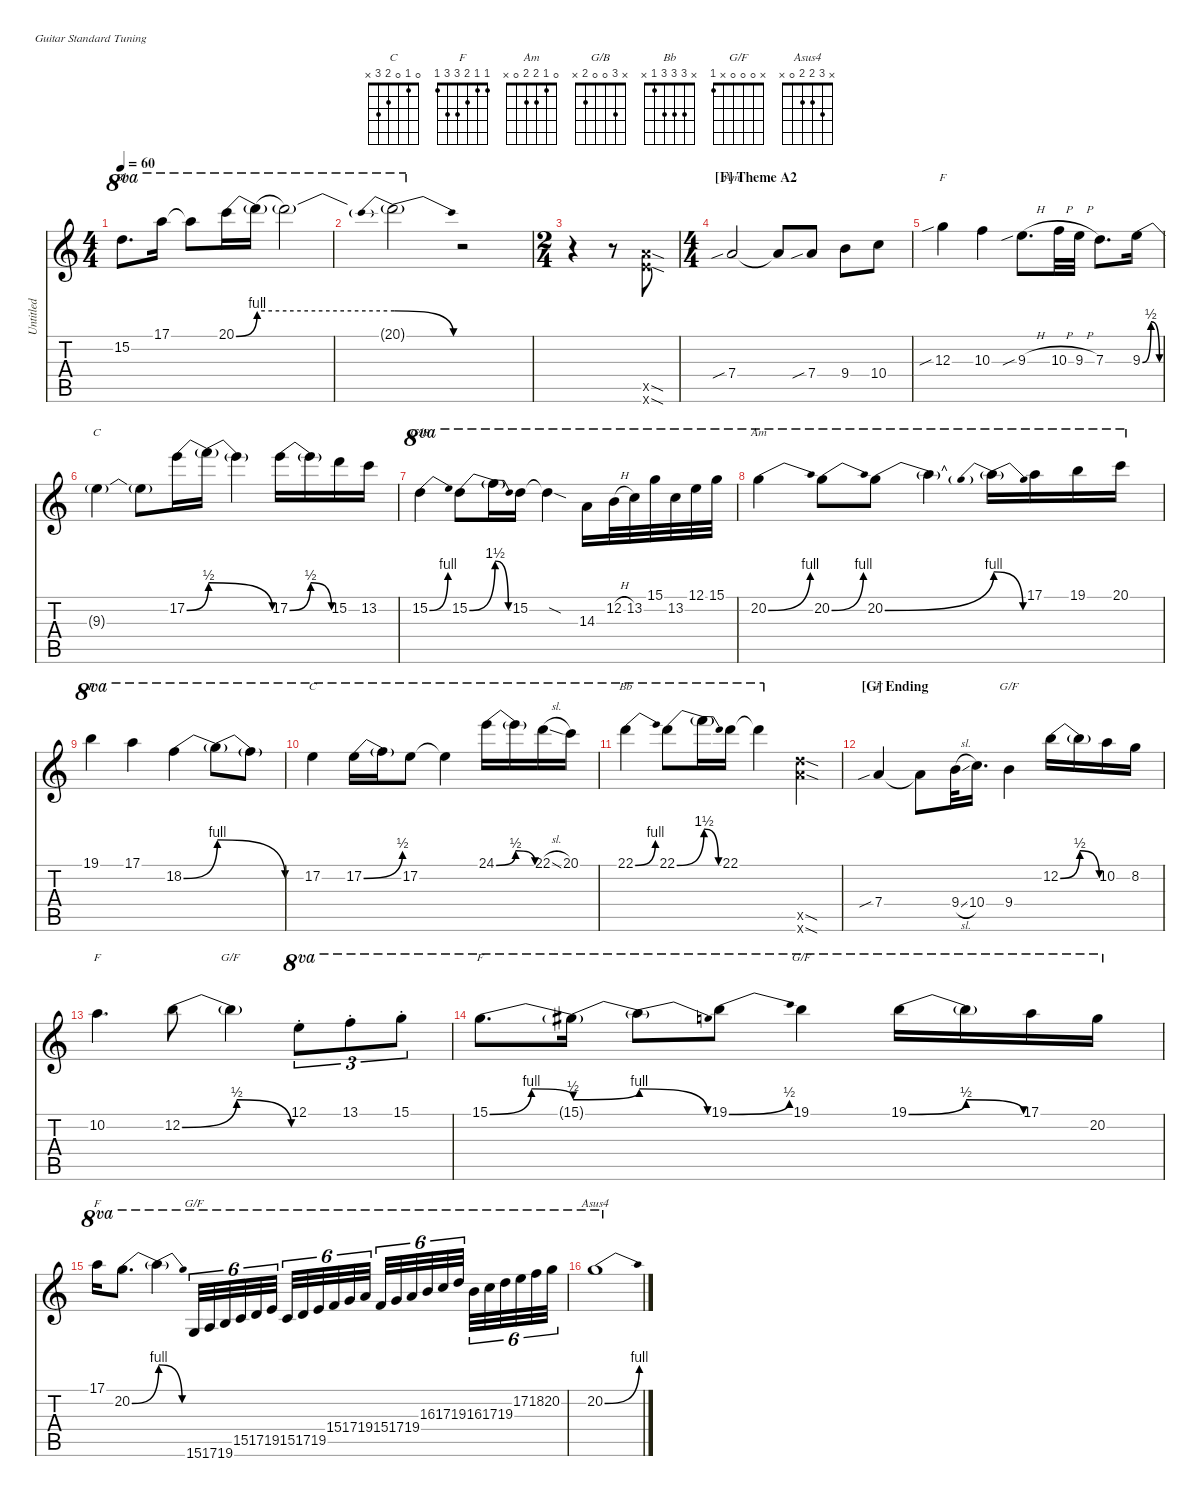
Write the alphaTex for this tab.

\defaultSystemsLayout 4
\hideDynamics
\bracketExtendMode nobrackets
\otherSystemsTrackNameOrientation horizontal
\track ("Untitled" "Untitled") {instrument overdrivenguitar}
\staff {score tabs}
\tuning (E4 B3 G3 D3 A2 E2)
\chord ("C" 0 1 0 2 3 x)
\chord ("F" 1 1 2 3 3 1)
\chord ("Am" 0 1 2 2 0 x)
\chord ("G/B" x 3 0 0 2 x)
\chord ("Bb" x 3 3 3 1 x)
\chord ("G/F" x 0 0 0 x 1)
\chord ("Asus4" x 3 2 2 0 x)
\ts (4 4)
\tempo 60
\clef g2
\ks c
15.2.8{d ch "Bb" ot 8va dy mf beam Down} 17.1.16{ot 8va beam Down} 17.1{t}.8{ot 8va beam Down} 20.1{be (bend 0 0 60 4)}.16{ot 8va beam Down} 20.1{be (hold 0 4 60 4) t}.16{ot 8va beam Down} 20.1{t}.2{ot 8va beam Down} |
20.1{be (prebendrelease 0 4 60 0) t}.2{ot 8va beam Down} r.2{beam Down} |
\ts (2 4)
r.4{beam Down} r.8{beam Down} (12.5{sod x} 12.6{sod x}).8{beam Up} |
\ts (4 4)
\section ("F" "Theme A2")
7.4{sib}.2{ch "Am" beam Up} 7.4{t}.8{beam Up} 7.4{sib}.8{beam Up} 9.4.8{beam Down} 10.4.8{beam Down} |
12.3{sib}.4{ch "F" beam Down} 10.3.4{beam Down} 9.3{sib h}.8{d beam Down} 10.3{h}.32{beam Down} 9.3{h}.32{beam Down} 7.3.8{d beam Down} 9.3{be (bendrelease 0 0 30 2 30 2 60 0)}.16{beam Down} |
9.3{t}.4{ch "C" beam Down} 9.3{t}.8{beam Down} 17.2{be (bend 0 0 60 2)}.16{beam Down} 17.2{be (release 0 2 60 0) t}.16{beam Down} 17.2{t}.4{beam Down} 17.2{be (bendrelease 0 0 30 2 30 2 60 0)}.16{beam Down} 17.2{t}.16{beam Down} 15.2.16{beam Down} 13.2.16{beam Down} |
15.2{be (bend 0 0 60 4)}.4{ch "G/B" ot 8va beam Down} 15.2{be (bend 0 0 60 6)}.8{ot 8va beam Down} 15.2{be (release 0 6 60 0) t}.16{ot 8va beam Down} 15.2.16{ot 8va beam Down} 15.2{sod t}.4{ot 8va beam Down} 14.3.16{ot 8va beam Down} 12.2{h}.32{ot 8va beam Down} 13.2.32{ot 8va beam Down} 15.1.32{ot 8va beam Down} 13.2.32{ot 8va beam Down} 12.1.32{ot 8va beam Down} 15.1.32{ot 8va beam Down} |
20.2{be (bend 0 0 60 4)}.4{ch "Am" ot 8va beam Down} 20.2{be (bend 0 0 60 4)}.8{ot 8va beam Down} 20.2{be (bend 0 0 60 4)}.8{ot 8va beam Down} 20.2{t}.4{ot 8va beam Down} 20.2{be (prebendrelease 0 4 60 0) t}.16{ot 8va beam Down} 17.1.16{ot 8va beam Down} 19.1.16{ot 8va beam Down} 20.1.16{ot 8va beam Down} |
19.1.4{ch "F" ot 8va beam Down} 17.1.4{ot 8va beam Down} 18.2{be (bend 0 0 60 4)}.4{ot 8va beam Down} 18.2{be (release 0 4 60 0) t}.8{ot 8va beam Down} 18.2{t}.8{ot 8va beam Down} |
17.2.4{ch "C" ot 8va beam Down} 17.2{be (bend 0 0 60 2)}.16{ot 8va beam Down} 17.2{t}.16{ot 8va beam Down} 17.2.8{ot 8va beam Down} 17.2{t}.4{ot 8va beam Down} 24.1{be (bendrelease 0 0 30 2 30 2 60 0)}.16{ot 8va beam Down} 24.1{t}.16{ot 8va beam Down} 22.1{sl}.16{ot 8va beam Down} 20.1.16{ot 8va beam Down} |
22.1{be (bend 0 0 60 4)}.4{ch "Bb" ot 8va beam Down} 22.1{be (bend 0 0 60 6)}.8{ot 8va beam Down} 22.1{be (release 0 6 60 0) t}.16{ot 8va beam Down} 22.1.16{ot 8va beam Down} 22.1{t}.4{ot 8va beam Down} (17.5{sod x} 17.6{sod x}).4{beam Down} |
\section ("G" "Ending")
7.4{sib}.4{ch "F" beam Up} 7.4{t}.8{beam Down} 9.4{sl}.32{beam Down} 10.4.16{d beam Down} 9.4.4{ch "G/F" beam Down} 12.2{be (bendrelease 0 0 30 2 30 2 60 0)}.16{beam Down} 12.2{t}.16{beam Down} 10.2.16{beam Down} 8.2.16{beam Down} |
10.2.4{d ch "F" beam Down} 12.2{be (bendrelease 0 0 30 2 30 2 60 0)}.8{beam Down} 12.2{t}.4{ch "G/F" beam Down} 12.1{st}.8{tu (3 2) ot 8va beam Down} 13.1{st}.8{tu (3 2) ot 8va beam Down} 15.1{st}.8{tu (3 2) ot 8va beam Down} |
15.1{be (bendrelease 0 0 30 4 30 4 60 2)}.8{d ch "F" ot 8va beam Down} 15.1{be (bend 0 2 60 4) t}.16{ot 8va beam Down} 15.1{be (release 0 4 60 0) t}.8{ot 8va beam Down} 19.1{be (bend 0 0 60 2)}.8{ot 8va beam Down} 19.1.4{ch "G/F" ot 8va beam Down} 19.1{be (bendrelease 0 0 30 2 30 2 60 0)}.16{ot 8va beam Down} 19.1{t}.16{ot 8va beam Down} 17.1.16{ot 8va beam Down} 20.2.16{ot 8va beam Down} |
17.1.16{ch "F" ot 8va beam Down} 20.2{be (bend 0 0 60 4)}.8{d ot 8va beam Down} 20.2{be (release 0 4 60 0) t}.4{ot 8va beam Down} 15.6.32{tu (6 4) ch "G/F" ot 8va beam Up} 17.6.32{tu (6 4) ot 8va beam Up} 19.6.32{tu (6 4) ot 8va beam Up} 15.5.32{tu (6 4) ot 8va beam Up} 17.5.32{tu (6 4) ot 8va beam Up} 19.5.32{tu (6 4) ot 8va beam Up} 15.5.32{tu (6 4) ot 8va beam Up} 17.5.32{tu (6 4) ot 8va beam Up} 19.5.32{tu (6 4) ot 8va beam Up} 15.4.32{tu (6 4) ot 8va beam Up} 17.4.32{tu (6 4) ot 8va beam Up} 19.4.32{tu (6 4) ot 8va beam Up} 15.4.32{tu (6 4) ot 8va beam Up} 17.4.32{tu (6 4) ot 8va beam Up} 19.4.32{tu (6 4) ot 8va beam Up} 16.3.32{tu (6 4) ot 8va beam Up} 17.3.32{tu (6 4) ot 8va beam Up} 19.3.32{tu (6 4) ot 8va beam Up} 16.3.32{tu (6 4) ot 8va beam Down} 17.3.32{tu (6 4) ot 8va beam Down} 19.3.32{tu (6 4) ot 8va beam Down} 17.2.32{tu (6 4) ot 8va beam Down} 18.2.32{tu (6 4) ot 8va beam Down} 20.2.32{tu (6 4) ot 8va beam Down} |
20.2{be (bend 0 0 60 4)}.1{ch "Asus4" ot 8va beam Down}
